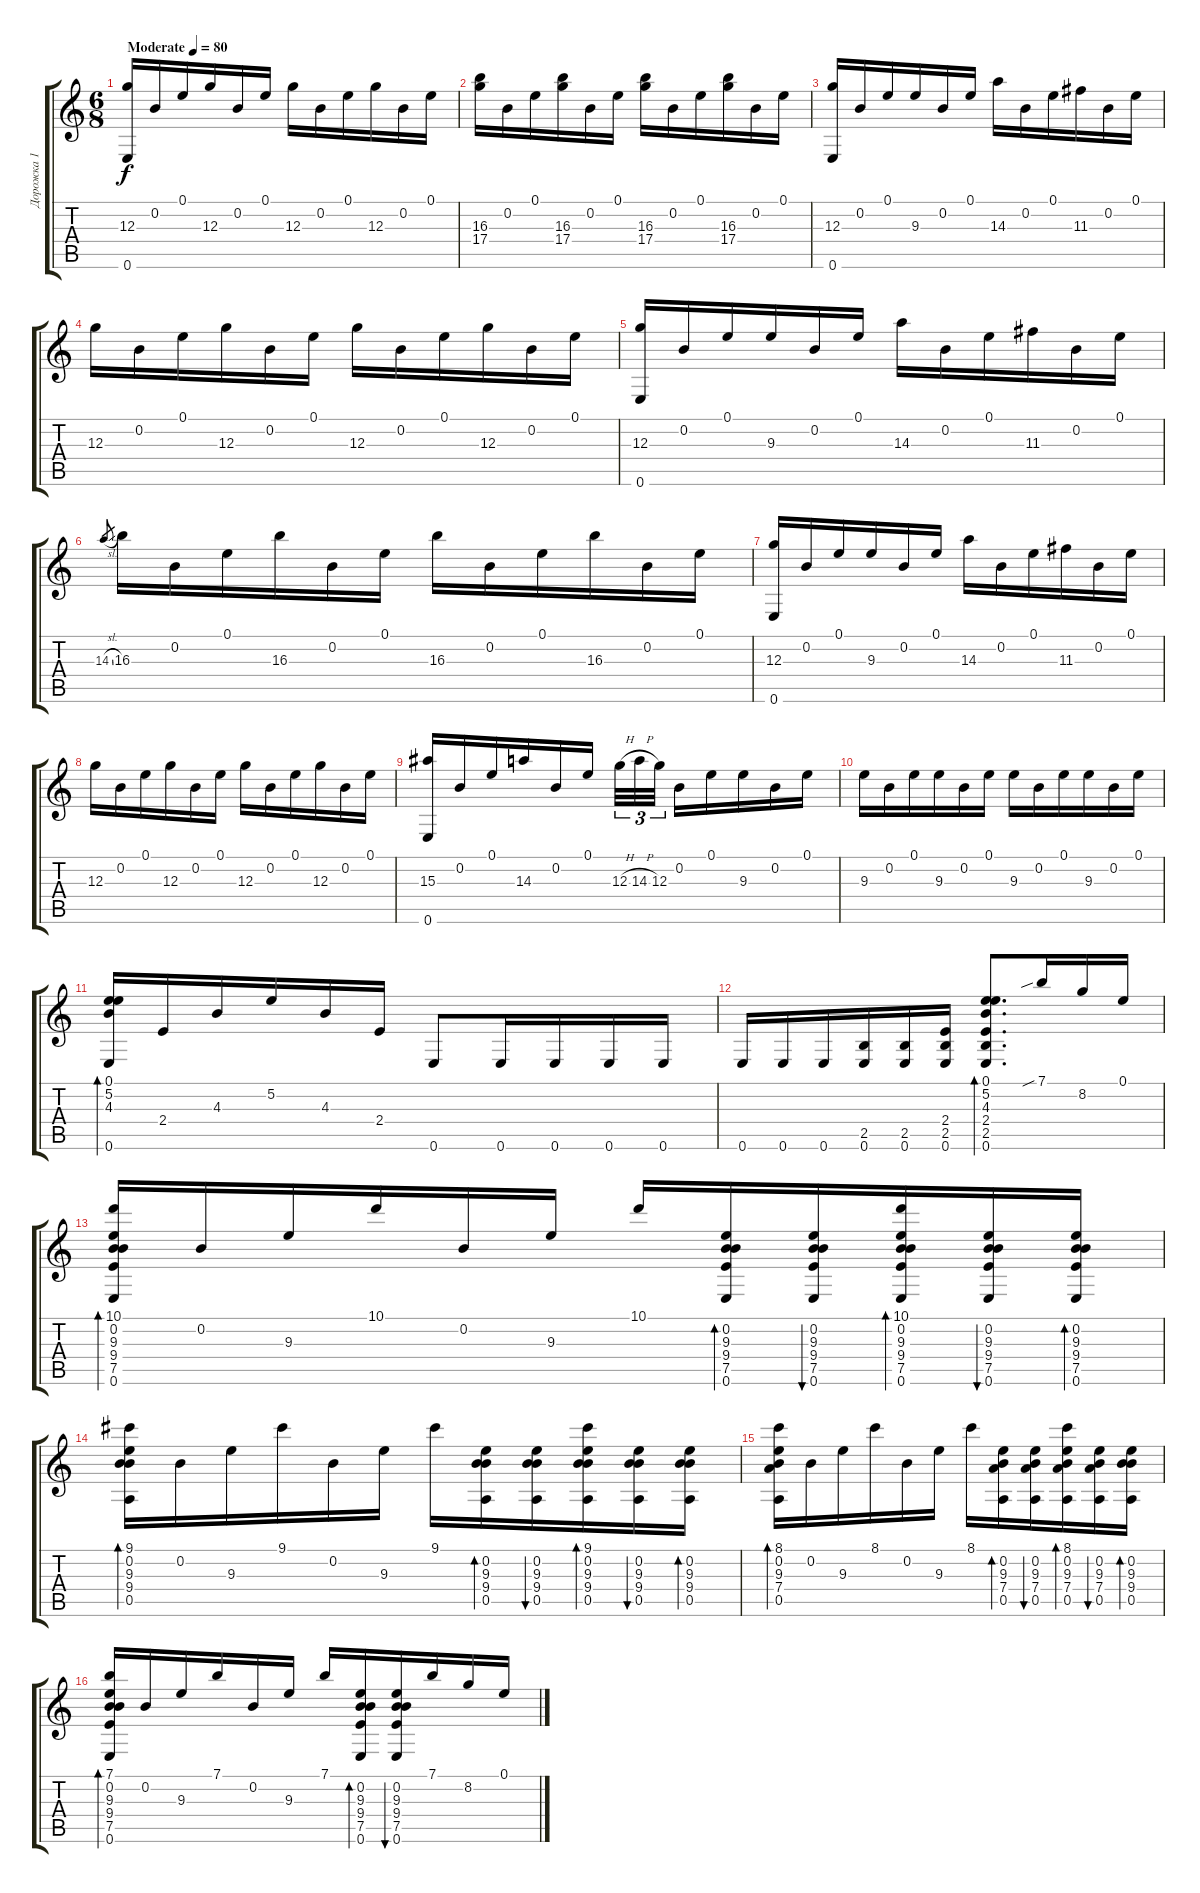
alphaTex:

\track ("Дорожка 1" "Дорожка 1") {instrument acousticguitarsteel}
\staff {score tabs}
\tuning (E4 B3 G3 D3 A2 E2) {hide}
\ts (6 8)
\tempo (80 "Moderate")
\clef g2
\ks c
(12.3 0.6).16{dy f instrument acousticguitarsteel} 0.2.16 0.1.16 12.3.16 0.2.16 0.1.16 12.3.16 0.2.16 0.1.16 12.3.16 0.2.16 0.1.16 |
(16.3 17.4).16 0.2.16 0.1.16 (16.3 17.4).16 0.2.16 0.1.16 (16.3 17.4).16 0.2.16 0.1.16 (16.3 17.4).16 0.2.16 0.1.16 |
(12.3 0.6).16 0.2.16 0.1.16 9.3.16 0.2.16 0.1.16 14.3.16 0.2.16 0.1.16 11.3.16 0.2.16 0.1.16 |
12.3.16 0.2.16 0.1.16 12.3.16 0.2.16 0.1.16 12.3.16 0.2.16 0.1.16 12.3.16 0.2.16 0.1.16 |
(12.3 0.6).16 0.2.16 0.1.16 9.3.16 0.2.16 0.1.16 14.3.16 0.2.16 0.1.16 11.3.16 0.2.16 0.1.16 |
14.3{sl}.8{gr} 16.3.16 0.2.16 0.1.16 16.3.16 0.2.16 0.1.16 16.3.16 0.2.16 0.1.16 16.3.16 0.2.16 0.1.16 |
(12.3 0.6).16 0.2.16 0.1.16 9.3.16 0.2.16 0.1.16 14.3.16 0.2.16 0.1.16 11.3.16 0.2.16 0.1.16 |
12.3.16 0.2.16 0.1.16 12.3.16 0.2.16 0.1.16 12.3.16 0.2.16 0.1.16 12.3.16 0.2.16 0.1.16 |
(15.3 0.6).16 0.2.16 0.1.16 14.3.16 0.2.16 0.1.16 12.3{h}.32{tu (3 2)} 14.3{h}.32{tu (3 2)} 12.3.32{tu (3 2) beam splitsecondary} 0.2.16 0.1.16 9.3.16 0.2.16 0.1.16 |
9.3.16 0.2.16 0.1.16 9.3.16 0.2.16 0.1.16 9.3.16 0.2.16 0.1.16 9.3.16 0.2.16 0.1.16 |
(0.1 5.2 4.3 0.6).16{bd 60} 2.4.16 4.3.16 5.2.16 4.3.16 2.4.16 0.6.8 0.6.16 0.6.16 0.6.16 0.6.16 |
0.6.16 0.6.16 0.6.16 (2.5 0.6).16 (2.5 0.6).16 (2.4 2.5 0.6).16 (0.1 5.2 4.3 2.4 2.5 0.6).8{d bd 60} 7.1{sib}.16 8.2.16 0.1.16 |
(10.1 0.2 9.3 9.4 7.5 0.6).16{bd 60} 0.2.16 9.3.16 10.1.16 0.2.16 9.3.16 10.1.16 (0.2 9.3 9.4 7.5 0.6).16{bd 60} (0.2 9.3 9.4 7.5 0.6).16{bu 60} (10.1 0.2 9.3 9.4 7.5 0.6).16{bd 60} (0.2 9.3 9.4 7.5 0.6).16{bu 60} (0.2 9.3 9.4 7.5 0.6).16{bd 60} |
(9.1 0.2 9.3 9.4 0.5).16{bd 60} 0.2.16 9.3.16 9.1.16 0.2.16 9.3.16 9.1.16 (0.2 9.3 9.4 0.5).16{bd 60} (0.2 9.3 9.4 0.5).16{bu 60} (9.1 0.2 9.3 9.4 0.5).16{bd 60} (0.2 9.3 9.4 0.5).16{bu 60} (0.2 9.3 9.4 0.5).16{bd 60} |
(8.1 0.2 9.3 7.4 0.5).16{bd 60} 0.2.16 9.3.16 8.1.16 0.2.16 9.3.16 8.1.16 (0.2 9.3 7.4 0.5).16{bd 60} (0.2 9.3 7.4 0.5).16{bu 60} (8.1 0.2 9.3 7.4 0.5).16{bd 60} (0.2 9.3 7.4 0.5).16{bu 60} (0.2 9.3 9.4 0.5).16{bd 60} |
(7.1 0.2 9.3 9.4 7.5 0.6).16{bd 60} 0.2.16 9.3.16 7.1.16 0.2.16 9.3.16 7.1.16 (0.2 9.3 9.4 7.5 0.6).16{bd 60} (0.2 9.3 9.4 7.5 0.6).16{bu 60} 7.1.16 8.2.16 0.1.16
